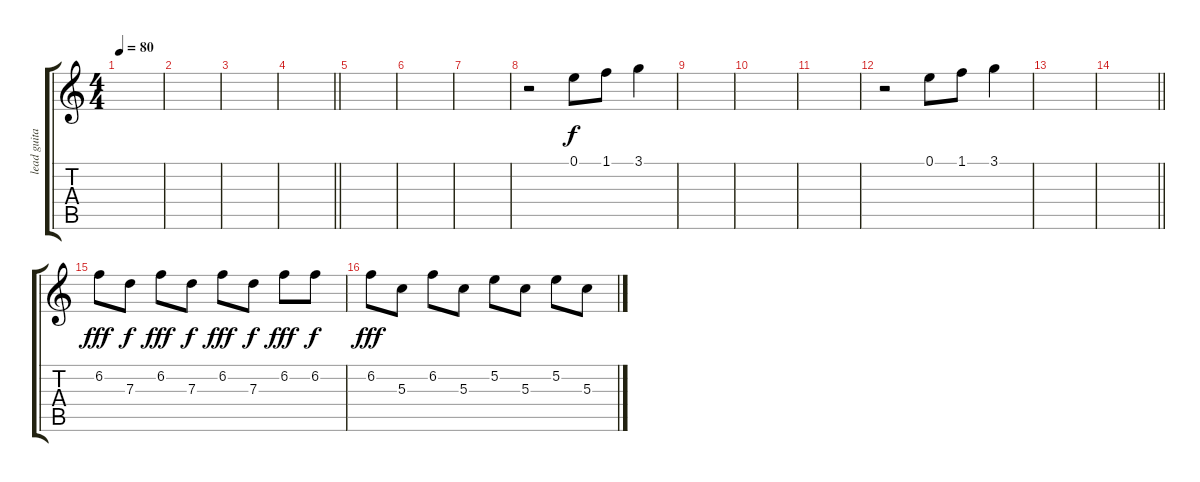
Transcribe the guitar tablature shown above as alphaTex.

\track ("lead guitar" "lead guita") {instrument overdrivenguitar}
\staff {score tabs}
\tuning (E4 B3 G3 D3 A2 E2) {hide}
\ts (4 4)
\tempo 80
\clef g2
\ks c
|
|
|
\barLineRight lightlight
|
\section ("" "")
|
|
|
r.2 0.1.8 1.1.8 3.1.4 |
|
|
|
r.2 0.1.8 1.1.8 3.1.4 |
|
\barLineRight lightlight
|
\section ("" "")
6.2.8{dy fff} 7.3.8{dy f} 6.2.8{dy fff} 7.3.8{dy f} 6.2.8{dy fff} 7.3.8{dy f} 6.2.8{dy fff} 6.2.8{dy f} |
6.2.8{dy fff} 5.3.8 6.2.8 5.3.8 5.2.8 5.3.8 5.2.8 5.3.8
